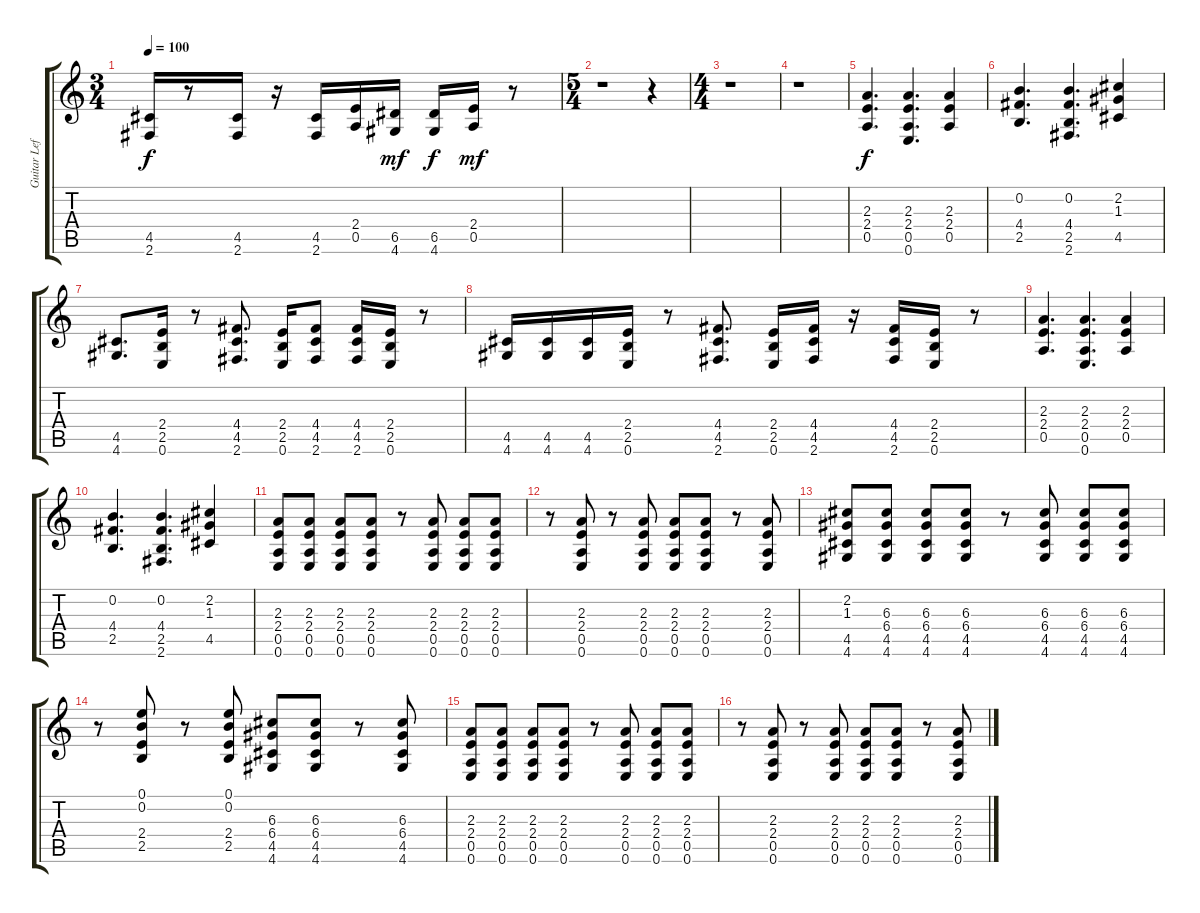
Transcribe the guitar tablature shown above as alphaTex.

\track ("Guitar Left" "Guitar Lef") {instrument distortionguitar}
\staff {score tabs}
\tuning (E4 B3 G3 D3 A2 E2) {hide}
\ts (3 4)
\tempo 100
\clef g2
\ks c
(4.5 2.6).16{dy f} r.8 (4.5 2.6).16 r.16 (4.5 2.6).16 (2.4 0.5).16 (6.5 4.6).16{dy mf} (6.5 4.6).16{dy f} (2.4 0.5).16{dy mf} r.8 |
\ts (5 4)
r.1 r.4 |
\ts (4 4)
r.1 |
r.1 |
(2.3 2.4 0.5).4{d dy f volume 12 instrument distortionguitar} (2.3 2.4 0.5 0.6).4{d} (2.3 2.4 0.5).4 |
(0.2 4.4 2.5).4{d} (0.2 4.4 2.5 2.6).4{d} (2.2 1.3 4.5).4 |
(4.5 4.6).8{d} (2.4 2.5 0.6).16 r.8 (4.4 4.5 2.6).8{d} (2.4 2.5 0.6).16 (4.4 4.5 2.6).8 (4.4 4.5 2.6).16 (2.4 2.5 0.6).16 r.8 |
(4.5 4.6).16 (4.5 4.6).16 (4.5 4.6).16 (2.4 2.5 0.6).16 r.8 (4.4 4.5 2.6).8{d} (2.4 2.5 0.6).16 (4.4 4.5 2.6).16 r.16 (4.4 4.5 2.6).16 (2.4 2.5 0.6).16 r.8 |
(2.3 2.4 0.5).4{d} (2.3 2.4 0.5 0.6).4{d} (2.3 2.4 0.5).4 |
(0.2 4.4 2.5).4{d} (0.2 4.4 2.5 2.6).4{d} (2.2 1.3 4.5).4 |
(2.3 2.4 0.5 0.6).8{volume 10 instrument overdrivenguitar} (2.3 2.4 0.5 0.6).8 (2.3 2.4 0.5 0.6).8 (2.3 2.4 0.5 0.6).8 r.8 (2.3 2.4 0.5 0.6).8 (2.3 2.4 0.5 0.6).8 (2.3 2.4 0.5 0.6).8 |
r.8 (2.3 2.4 0.5 0.6).8 r.8 (2.3 2.4 0.5 0.6).8 (2.3 2.4 0.5 0.6).8 (2.3 2.4 0.5 0.6).8 r.8 (2.3 2.4 0.5 0.6).8 |
(2.2 1.3 4.5 4.6).8 (6.3 6.4 4.5 4.6).8 (6.3 6.4 4.5 4.6).8 (6.3 6.4 4.5 4.6).8 r.8 (6.3 6.4 4.5 4.6).8 (6.3 6.4 4.5 4.6).8 (6.3 6.4 4.5 4.6).8 |
r.8 (0.1 0.2 2.4 2.5).8 r.8 (0.1 0.2 2.4 2.5).8 (6.3 6.4 4.5 4.6).8 (6.3 6.4 4.5 4.6).8 r.8 (6.3 6.4 4.5 4.6).8 |
(2.3 2.4 0.5 0.6).8{volume 10 instrument overdrivenguitar} (2.3 2.4 0.5 0.6).8 (2.3 2.4 0.5 0.6).8 (2.3 2.4 0.5 0.6).8 r.8 (2.3 2.4 0.5 0.6).8 (2.3 2.4 0.5 0.6).8 (2.3 2.4 0.5 0.6).8 |
r.8 (2.3 2.4 0.5 0.6).8 r.8 (2.3 2.4 0.5 0.6).8 (2.3 2.4 0.5 0.6).8 (2.3 2.4 0.5 0.6).8 r.8 (2.3 2.4 0.5 0.6).8
